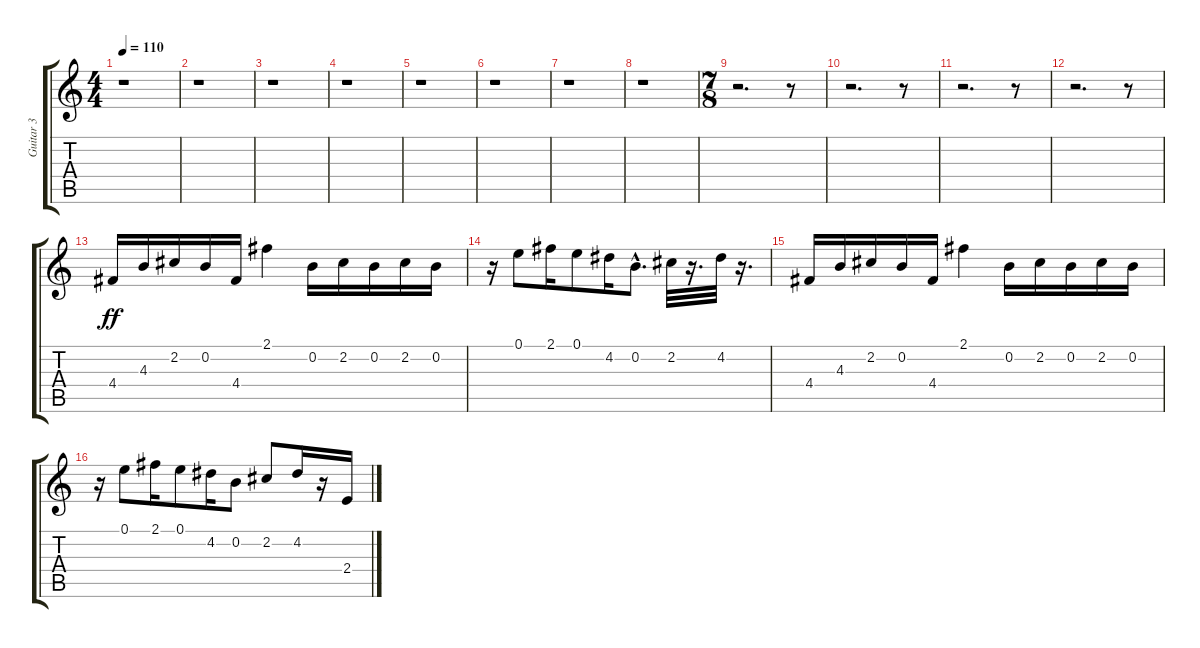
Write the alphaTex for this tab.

\track ("Guitar 3" "Guitar 3") {instrument electricguitarjazz}
\staff {score tabs}
\tuning (E4 B3 G3 D3 A2 E2) {hide}
\ts (4 4)
\tempo 110
\clef g2
\ks c
r.1{dy ff} |
r.1 |
r.1 |
r.1 |
r.1 |
r.1 |
r.1 |
r.1 |
\ts (7 8)
r.2{d} r.8 |
r.2{d} r.8 |
r.2{d} r.8 |
r.2{d} r.8 |
4.4.16 4.3.16 2.2.16 0.2.16 4.4.16 2.1.4 0.2.16 2.2.16 0.2.16 2.2.16 0.2.16 |
r.16 0.1.8 2.1.16 0.1.8 4.2.16 0.2{hac}.8{d} 2.2.32 r.16{d} 4.2.32 r.16{d} |
4.4.16 4.3.16 2.2.16 0.2.16 4.4.16 2.1.4 0.2.16 2.2.16 0.2.16 2.2.16 0.2.16 |
r.16 0.1.8 2.1.16 0.1.8 4.2.16 0.2.8 2.2.8 4.2.16 r.16 2.4.16
